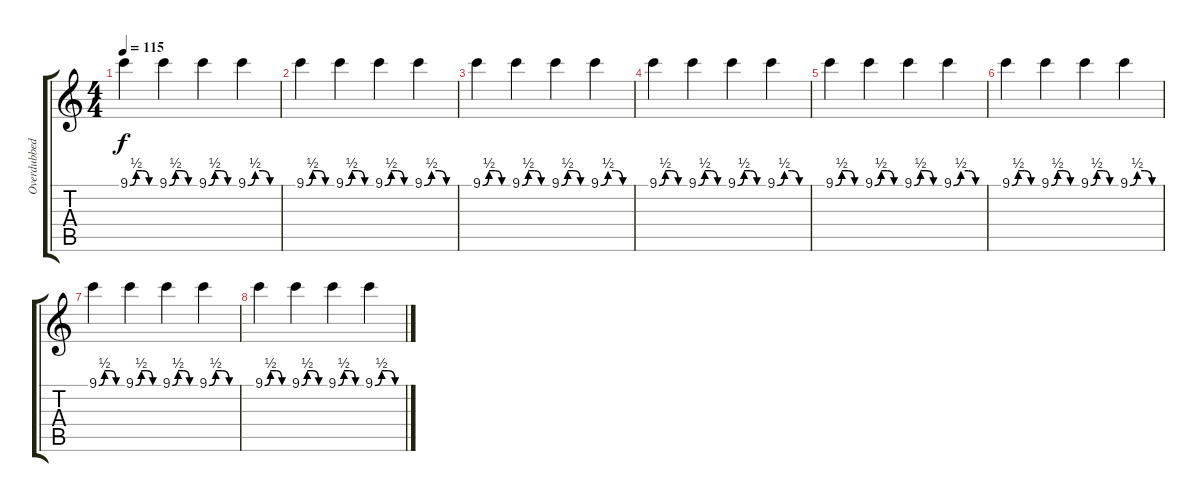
\track ("Overdubbed Guitar" "Overdubbed") {instrument overdrivenguitar}
\staff {score tabs}
\tuning (Eb4 Bb3 Gb3 Db3 Ab2 Db2) {hide}
\ts (4 4)
\tempo 115
\clef g2
\ks c
9.1{be (custom 0 0 15 2 30 2 45 0 60 0)}.4{dy f} 9.1{be (custom 0 0 15 2 30 2 45 0 60 0)}.4 9.1{be (custom 0 0 15 2 30 2 45 0 60 0)}.4 9.1{be (custom 0 0 15 2 30 2 45 0 60 0)}.4 |
9.1{be (custom 0 0 15 2 30 2 45 0 60 0)}.4 9.1{be (custom 0 0 15 2 30 2 45 0 60 0)}.4 9.1{be (custom 0 0 15 2 30 2 45 0 60 0)}.4 9.1{be (custom 0 0 15 2 30 2 45 0 60 0)}.4 |
9.1{be (custom 0 0 15 2 30 2 45 0 60 0)}.4 9.1{be (custom 0 0 15 2 30 2 45 0 60 0)}.4 9.1{be (custom 0 0 15 2 30 2 45 0 60 0)}.4 9.1{be (custom 0 0 15 2 30 2 45 0 60 0)}.4 |
9.1{be (custom 0 0 15 2 30 2 45 0 60 0)}.4 9.1{be (custom 0 0 15 2 30 2 45 0 60 0)}.4 9.1{be (custom 0 0 15 2 30 2 45 0 60 0)}.4 9.1{be (custom 0 0 15 2 30 2 45 0 60 0)}.4 |
9.1{be (custom 0 0 15 2 30 2 45 0 60 0)}.4 9.1{be (custom 0 0 15 2 30 2 45 0 60 0)}.4 9.1{be (custom 0 0 15 2 30 2 45 0 60 0)}.4 9.1{be (custom 0 0 15 2 30 2 45 0 60 0)}.4 |
9.1{be (custom 0 0 15 2 30 2 45 0 60 0)}.4 9.1{be (custom 0 0 15 2 30 2 45 0 60 0)}.4 9.1{be (custom 0 0 15 2 30 2 45 0 60 0)}.4 9.1{be (custom 0 0 15 2 30 2 45 0 60 0)}.4 |
9.1{be (custom 0 0 15 2 30 2 45 0 60 0)}.4 9.1{be (custom 0 0 15 2 30 2 45 0 60 0)}.4 9.1{be (custom 0 0 15 2 30 2 45 0 60 0)}.4 9.1{be (custom 0 0 15 2 30 2 45 0 60 0)}.4 |
9.1{be (custom 0 0 15 2 30 2 45 0 60 0)}.4 9.1{be (custom 0 0 15 2 30 2 45 0 60 0)}.4 9.1{be (custom 0 0 15 2 30 2 45 0 60 0)}.4 9.1{be (custom 0 0 15 2 30 2 45 0 60 0)}.4
